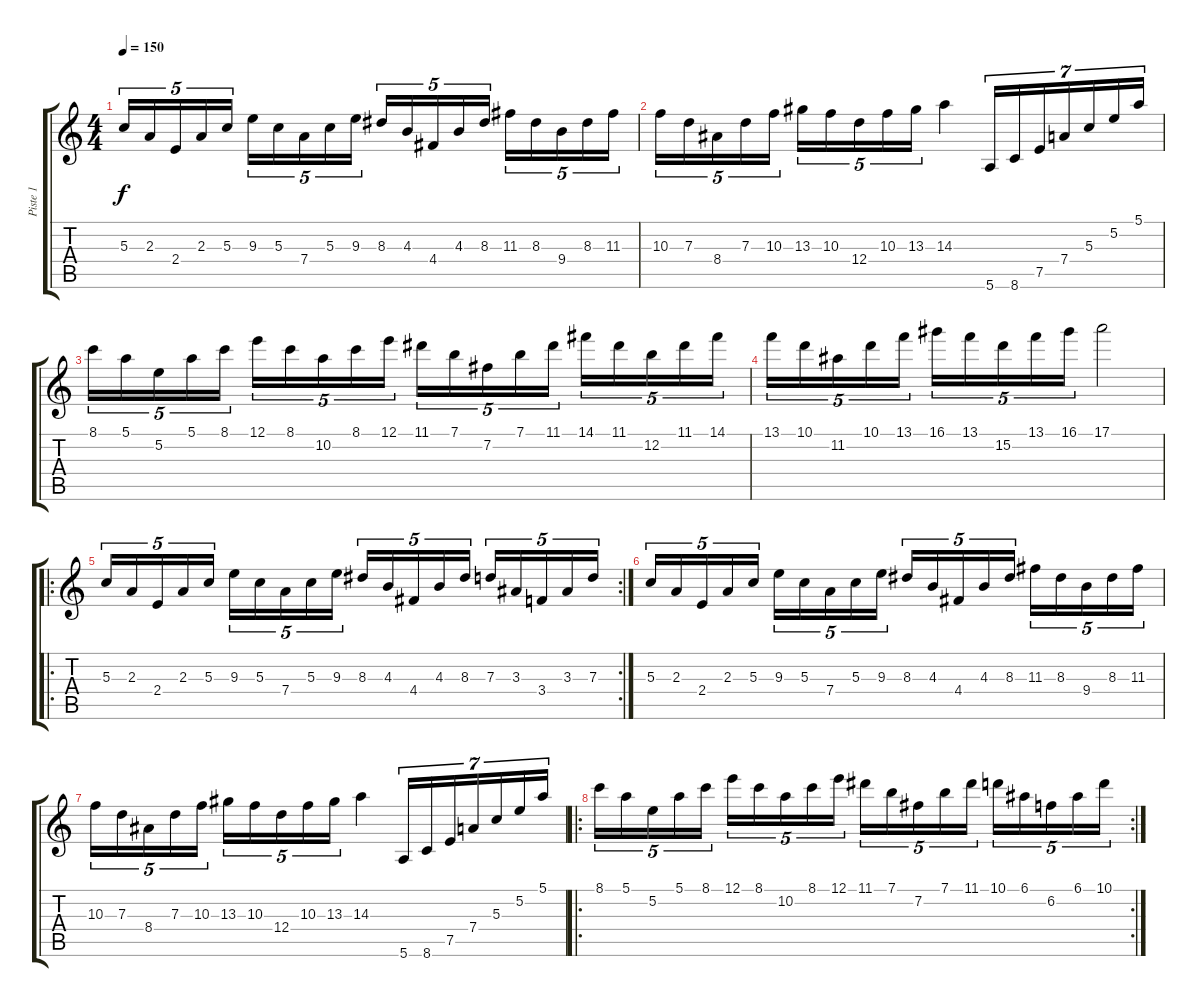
\track ("Piste 1" "Piste 1") {instrument distortionguitar}
\staff {score tabs}
\tuning (E4 B3 G3 D3 A2 E2) {hide}
\ts (4 4)
\tempo 150
\clef g2
\ks c
5.3.16{tu (5 4) dy f} 2.3.16{tu (5 4)} 2.4.16{tu (5 4)} 2.3.16{tu (5 4)} 5.3.16{tu (5 4)} 9.3.16{tu (5 4)} 5.3.16{tu (5 4)} 7.4.16{tu (5 4)} 5.3.16{tu (5 4)} 9.3.16{tu (5 4)} 8.3.16{tu (5 4)} 4.3.16{tu (5 4)} 4.4.16{tu (5 4)} 4.3.16{tu (5 4)} 8.3.16{tu (5 4)} 11.3.16{tu (5 4)} 8.3.16{tu (5 4)} 9.4.16{tu (5 4)} 8.3.16{tu (5 4)} 11.3.16{tu (5 4)} |
10.3.16{tu (5 4)} 7.3.16{tu (5 4)} 8.4.16{tu (5 4)} 7.3.16{tu (5 4)} 10.3.16{tu (5 4)} 13.3.16{tu (5 4)} 10.3.16{tu (5 4)} 12.4.16{tu (5 4)} 10.3.16{tu (5 4)} 13.3.16{tu (5 4)} 14.3.4 5.6.16{tu (7 4)} 8.6.16{tu (7 4)} 7.5.16{tu (7 4)} 7.4.16{tu (7 4)} 5.3.16{tu (7 4)} 5.2.16{tu (7 4)} 5.1.16{tu (7 4)} |
8.1.16{tu (5 4)} 5.1.16{tu (5 4)} 5.2.16{tu (5 4)} 5.1.16{tu (5 4)} 8.1.16{tu (5 4)} 12.1.16{tu (5 4)} 8.1.16{tu (5 4)} 10.2.16{tu (5 4)} 8.1.16{tu (5 4)} 12.1.16{tu (5 4)} 11.1.16{tu (5 4)} 7.1.16{tu (5 4)} 7.2.16{tu (5 4)} 7.1.16{tu (5 4)} 11.1.16{tu (5 4)} 14.1.16{tu (5 4)} 11.1.16{tu (5 4)} 12.2.16{tu (5 4)} 11.1.16{tu (5 4)} 14.1.16{tu (5 4)} |
13.1.16{tu (5 4)} 10.1.16{tu (5 4)} 11.2.16{tu (5 4)} 10.1.16{tu (5 4)} 13.1.16{tu (5 4)} 16.1.16{tu (5 4)} 13.1.16{tu (5 4)} 15.2.16{tu (5 4)} 13.1.16{tu (5 4)} 16.1.16{tu (5 4)} 17.1.2 |
\ro
\rc 2
5.3.16{tu (5 4)} 2.3.16{tu (5 4)} 2.4.16{tu (5 4)} 2.3.16{tu (5 4)} 5.3.16{tu (5 4)} 9.3.16{tu (5 4)} 5.3.16{tu (5 4)} 7.4.16{tu (5 4)} 5.3.16{tu (5 4)} 9.3.16{tu (5 4)} 8.3.16{tu (5 4)} 4.3.16{tu (5 4)} 4.4.16{tu (5 4)} 4.3.16{tu (5 4)} 8.3.16{tu (5 4)} 7.3.16{tu (5 4)} 3.3.16{tu (5 4)} 3.4.16{tu (5 4)} 3.3.16{tu (5 4)} 7.3.16{tu (5 4)} |
5.3.16{tu (5 4)} 2.3.16{tu (5 4)} 2.4.16{tu (5 4)} 2.3.16{tu (5 4)} 5.3.16{tu (5 4)} 9.3.16{tu (5 4)} 5.3.16{tu (5 4)} 7.4.16{tu (5 4)} 5.3.16{tu (5 4)} 9.3.16{tu (5 4)} 8.3.16{tu (5 4)} 4.3.16{tu (5 4)} 4.4.16{tu (5 4)} 4.3.16{tu (5 4)} 8.3.16{tu (5 4)} 11.3.16{tu (5 4)} 8.3.16{tu (5 4)} 9.4.16{tu (5 4)} 8.3.16{tu (5 4)} 11.3.16{tu (5 4)} |
10.3.16{tu (5 4)} 7.3.16{tu (5 4)} 8.4.16{tu (5 4)} 7.3.16{tu (5 4)} 10.3.16{tu (5 4)} 13.3.16{tu (5 4)} 10.3.16{tu (5 4)} 12.4.16{tu (5 4)} 10.3.16{tu (5 4)} 13.3.16{tu (5 4)} 14.3.4 5.6.16{tu (7 4)} 8.6.16{tu (7 4)} 7.5.16{tu (7 4)} 7.4.16{tu (7 4)} 5.3.16{tu (7 4)} 5.2.16{tu (7 4)} 5.1.16{tu (7 4)} |
\ro
\rc 2
8.1.16{tu (5 4)} 5.1.16{tu (5 4)} 5.2.16{tu (5 4)} 5.1.16{tu (5 4)} 8.1.16{tu (5 4)} 12.1.16{tu (5 4)} 8.1.16{tu (5 4)} 10.2.16{tu (5 4)} 8.1.16{tu (5 4)} 12.1.16{tu (5 4)} 11.1.16{tu (5 4)} 7.1.16{tu (5 4)} 7.2.16{tu (5 4)} 7.1.16{tu (5 4)} 11.1.16{tu (5 4)} 10.1.16{tu (5 4)} 6.1.16{tu (5 4)} 6.2.16{tu (5 4)} 6.1.16{tu (5 4)} 10.1.16{tu (5 4)}
